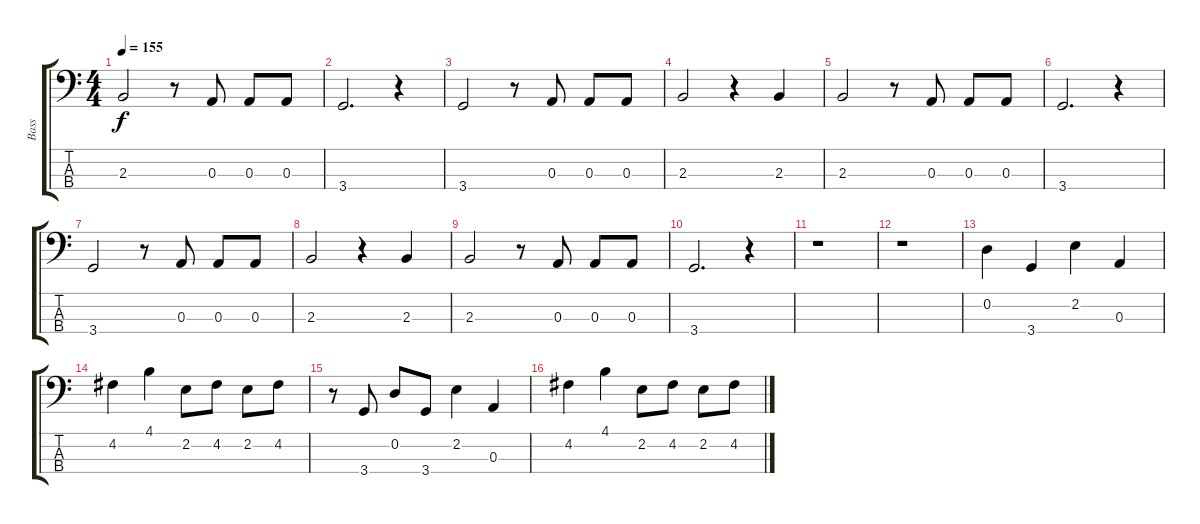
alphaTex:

\track ("Bass" "Bass") {instrument electricbassfinger}
\staff {score tabs}
\tuning (G2 D2 A1 E1) {hide}
\ts (4 4)
\tempo 155
\clef f4
\ks c
2.3.2{dy f} r.8 0.3.8 0.3.8 0.3.8 |
3.4.2{d} r.4 |
3.4.2 r.8 0.3.8 0.3.8 0.3.8 |
2.3.2 r.4 2.3.4 |
2.3.2 r.8 0.3.8 0.3.8 0.3.8 |
3.4.2{d} r.4 |
3.4.2 r.8 0.3.8 0.3.8 0.3.8 |
2.3.2 r.4 2.3.4 |
2.3.2 r.8 0.3.8 0.3.8 0.3.8 |
3.4.2{d} r.4 |
r.1 |
r.1 |
0.2.4 3.4.4 2.2.4 0.3.4 |
4.2.4 4.1.4 2.2.8 4.2.8 2.2.8 4.2.8 |
r.8 3.4.8 0.2.8 3.4.8 2.2.4 0.3.4 |
4.2.4 4.1.4 2.2.8 4.2.8 2.2.8 4.2.8
